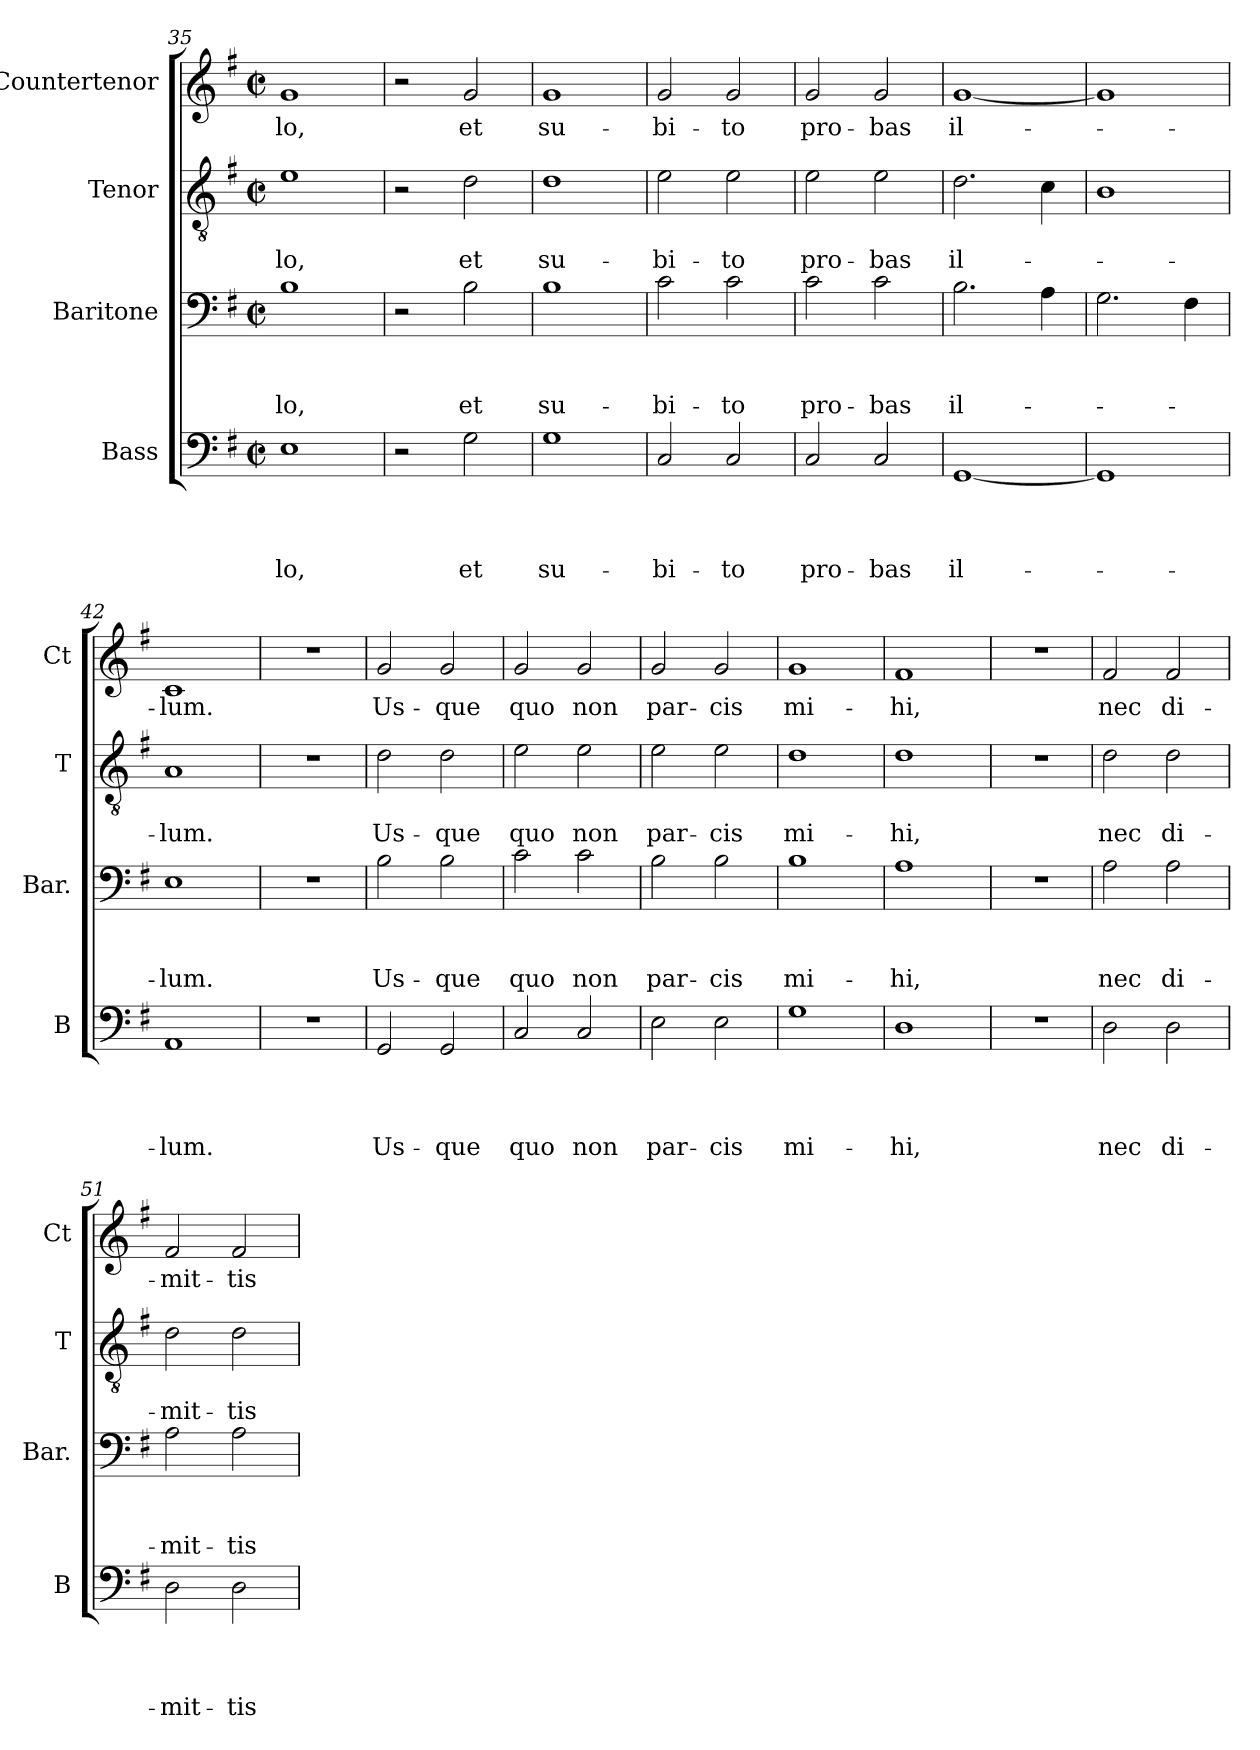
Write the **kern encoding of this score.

**kern	**text	**text	**text	**text	**kern	**text	**text	**text	**kern	**text	**text	**kern	**text
*part4	*part4	*part4	*part4	*part4	*part3	*part3	*part3	*part3	*part2	*part2	*part2	*part1	*part1
*staff4	*staff4	*staff4	*staff4	*staff4	*staff3	*staff3	*staff3	*staff3	*staff2	*staff2	*staff2	*staff1	*staff1
*I"Bass	*	*	*	*	*I"Baritone	*	*	*	*I"Tenor	*	*	*I"Countertenor	*
*I'B	*	*	*	*	*I'Bar.	*	*	*	*I'T	*	*	*I'Ct	*
*clefF4	*	*	*	*	*clefF4	*	*	*	*clefGv2	*	*	*clefG2	*
*k[f#]	*	*	*	*	*k[f#]	*	*	*	*k[f#]	*	*	*k[f#]	*
*G:	*	*	*	*	*G:	*	*	*	*G:	*	*	*G:	*
*M2/2	*	*	*	*	*M2/2	*	*	*	*M2/2	*	*	*M2/2	*
*met(c|)	*	*	*	*	*met(c|)	*	*	*	*met(c|)	*	*	*met(c|)	*
=35	=35	=35	=35	=35	=35	=35	=35	=35	=35	=35	=35	=35	=35
!	!	!	!	!LO:LY:b	!	!	!	!LO:LY:b	!	!	!LO:LY:b	!	!LO:LY:b
1E	.	.	.	-lo,	1B	.	.	-lo,	1e	.	-lo,	1g	-lo,
!!LO:LB:g=z
=36	=36	=36	=36	=36	=36	=36	=36	=36	=36	=36	=36	=36	=36
2r	.	.	.	.	2r	.	.	.	2r	.	.	2r	.
!	!	!	!	!LO:LY:b	!	!	!	!LO:LY:b	!	!	!LO:LY:b	!	!LO:LY:b
2G\	.	.	.	et	2B\	.	.	et	2d\	.	et	2g/	et
=37	=37	=37	=37	=37	=37	=37	=37	=37	=37	=37	=37	=37	=37
!	!	!	!	!LO:LY:b	!	!	!	!LO:LY:b	!	!	!LO:LY:b	!	!LO:LY:b
1G	.	.	.	su-	1B	.	.	su-	1d	.	su-	1g	su-
=38	=38	=38	=38	=38	=38	=38	=38	=38	=38	=38	=38	=38	=38
!	!	!	!	!LO:LY:b	!	!	!	!LO:LY:b	!	!	!LO:LY:b	!	!LO:LY:b
2C/	.	.	.	-bi-	2c\	.	.	-bi-	2e\	.	-bi-	2g/	-bi-
!	!	!	!	!LO:LY:b	!	!	!	!LO:LY:b	!	!	!LO:LY:b	!	!LO:LY:b
2C/	.	.	.	-to	2c\	.	.	-to	2e\	.	-to	2g/	-to
=39	=39	=39	=39	=39	=39	=39	=39	=39	=39	=39	=39	=39	=39
!	!	!	!	!LO:LY:b	!	!	!	!LO:LY:b	!	!	!LO:LY:b	!	!LO:LY:b
2C/	.	.	.	pro-	2c\	.	.	pro-	2e\	.	pro-	2g/	pro-
!	!	!	!	!LO:LY:b	!	!	!	!LO:LY:b	!	!	!LO:LY:b	!	!LO:LY:b
2C/	.	.	.	-bas	2c\	.	.	-bas	2e\	.	-bas	2g/	-bas
=40	=40	=40	=40	=40	=40	=40	=40	=40	=40	=40	=40	=40	=40
!	!	!	!	!LO:LY:b	!	!	!	!LO:LY:b	!	!	!LO:LY:b	!	!LO:LY:b
[<1GG	.	.	.	il-	2.B\	.	.	il-	2.d\	.	il-	[<1g	il-
.	.	.	.	.	4A\	.	.	.	4c\	.	.	.	.
=41	=41	=41	=41	=41	=41	=41	=41	=41	=41	=41	=41	=41	=41
1GG]	.	.	.	.	2.G\	.	.	.	1B	.	.	1g]	.
.	.	.	.	.	4F#\	.	.	.	.	.	.	.	.
=42	=42	=42	=42	=42	=42	=42	=42	=42	=42	=42	=42	=42	=42
!	!	!	!	!LO:LY:b	!	!	!	!LO:LY:b	!	!	!LO:LY:b	!	!LO:LY:b
1AA	.	.	.	-lum.	1E	.	.	-lum.	1A	.	-lum.	1c	-lum.
=43	=43	=43	=43	=43	=43	=43	=43	=43	=43	=43	=43	=43	=43
1r	.	.	.	.	1r	.	.	.	1r	.	.	1r	.
=44	=44	=44	=44	=44	=44	=44	=44	=44	=44	=44	=44	=44	=44
!	!	!	!	!LO:LY:b	!	!	!	!LO:LY:b	!	!	!LO:LY:b	!	!LO:LY:b
2GG/	.	.	.	Us-	2B\	.	.	Us-	2d\	.	Us-	2g/	Us-
!	!	!	!	!LO:LY:b	!	!	!	!LO:LY:b	!	!	!LO:LY:b	!	!LO:LY:b
2GG/	.	.	.	-que	2B\	.	.	-que	2d\	.	-que	2g/	-que
!!LO:LB:g=z
=45	=45	=45	=45	=45	=45	=45	=45	=45	=45	=45	=45	=45	=45
!	!	!	!	!LO:LY:b	!	!	!	!LO:LY:b	!	!	!LO:LY:b	!	!LO:LY:b
2C/	.	.	.	quo	2c\	.	.	quo	2e\	.	quo	2g/	quo
!	!	!	!	!LO:LY:b	!	!	!	!LO:LY:b	!	!	!LO:LY:b	!	!LO:LY:b
2C/	.	.	.	non	2c\	.	.	non	2e\	.	non	2g/	non
=46	=46	=46	=46	=46	=46	=46	=46	=46	=46	=46	=46	=46	=46
!	!	!	!	!LO:LY:b	!	!	!	!LO:LY:b	!	!	!LO:LY:b	!	!LO:LY:b
2E\	.	.	.	par-	2B\	.	.	par-	2e\	.	par-	2g/	par-
!	!	!	!	!LO:LY:b	!	!	!	!LO:LY:b	!	!	!LO:LY:b	!	!LO:LY:b
2E\	.	.	.	-cis	2B\	.	.	-cis	2e\	.	-cis	2g/	-cis
=47	=47	=47	=47	=47	=47	=47	=47	=47	=47	=47	=47	=47	=47
!	!	!	!	!LO:LY:b	!	!	!	!LO:LY:b	!	!	!LO:LY:b	!	!LO:LY:b
1G	.	.	.	mi-	1B	.	.	mi-	1d	.	mi-	1g	mi-
=48	=48	=48	=48	=48	=48	=48	=48	=48	=48	=48	=48	=48	=48
!	!	!	!	!LO:LY:b	!	!	!	!LO:LY:b	!	!	!LO:LY:b	!	!LO:LY:b
1D	.	.	.	-hi,	1A	.	.	-hi,	1d	.	-hi,	1f#	-hi,
=49	=49	=49	=49	=49	=49	=49	=49	=49	=49	=49	=49	=49	=49
1r	.	.	.	.	1r	.	.	.	1r	.	.	1r	.
=50	=50	=50	=50	=50	=50	=50	=50	=50	=50	=50	=50	=50	=50
!	!	!	!	!LO:LY:b	!	!	!	!LO:LY:b	!	!	!LO:LY:b	!	!LO:LY:b
2D\	.	.	.	nec	2A\	.	.	nec	2d\	.	nec	2f#/	nec
!	!	!	!	!LO:LY:b	!	!	!	!LO:LY:b	!	!	!LO:LY:b	!	!LO:LY:b
2D\	.	.	.	di-	2A\	.	.	di-	2d\	.	di-	2f#/	di-
=51	=51	=51	=51	=51	=51	=51	=51	=51	=51	=51	=51	=51	=51
!	!	!	!	!LO:LY:b	!	!	!	!LO:LY:b	!	!	!LO:LY:b	!	!LO:LY:b
2D\	.	.	.	-mit-	2A\	.	.	-mit-	2d\	.	-mit-	2f#/	-mit-
!	!	!	!	!LO:LY:b	!	!	!	!LO:LY:b	!	!	!LO:LY:b	!	!LO:LY:b
2D\	.	.	.	-tis	2A\	.	.	-tis	2d\	.	-tis	2f#/	-tis
=	=	=	=	=	=	=	=	=	=	=	=	=	=
*-	*-	*-	*-	*-	*-	*-	*-	*-	*-	*-	*-	*-	*-
